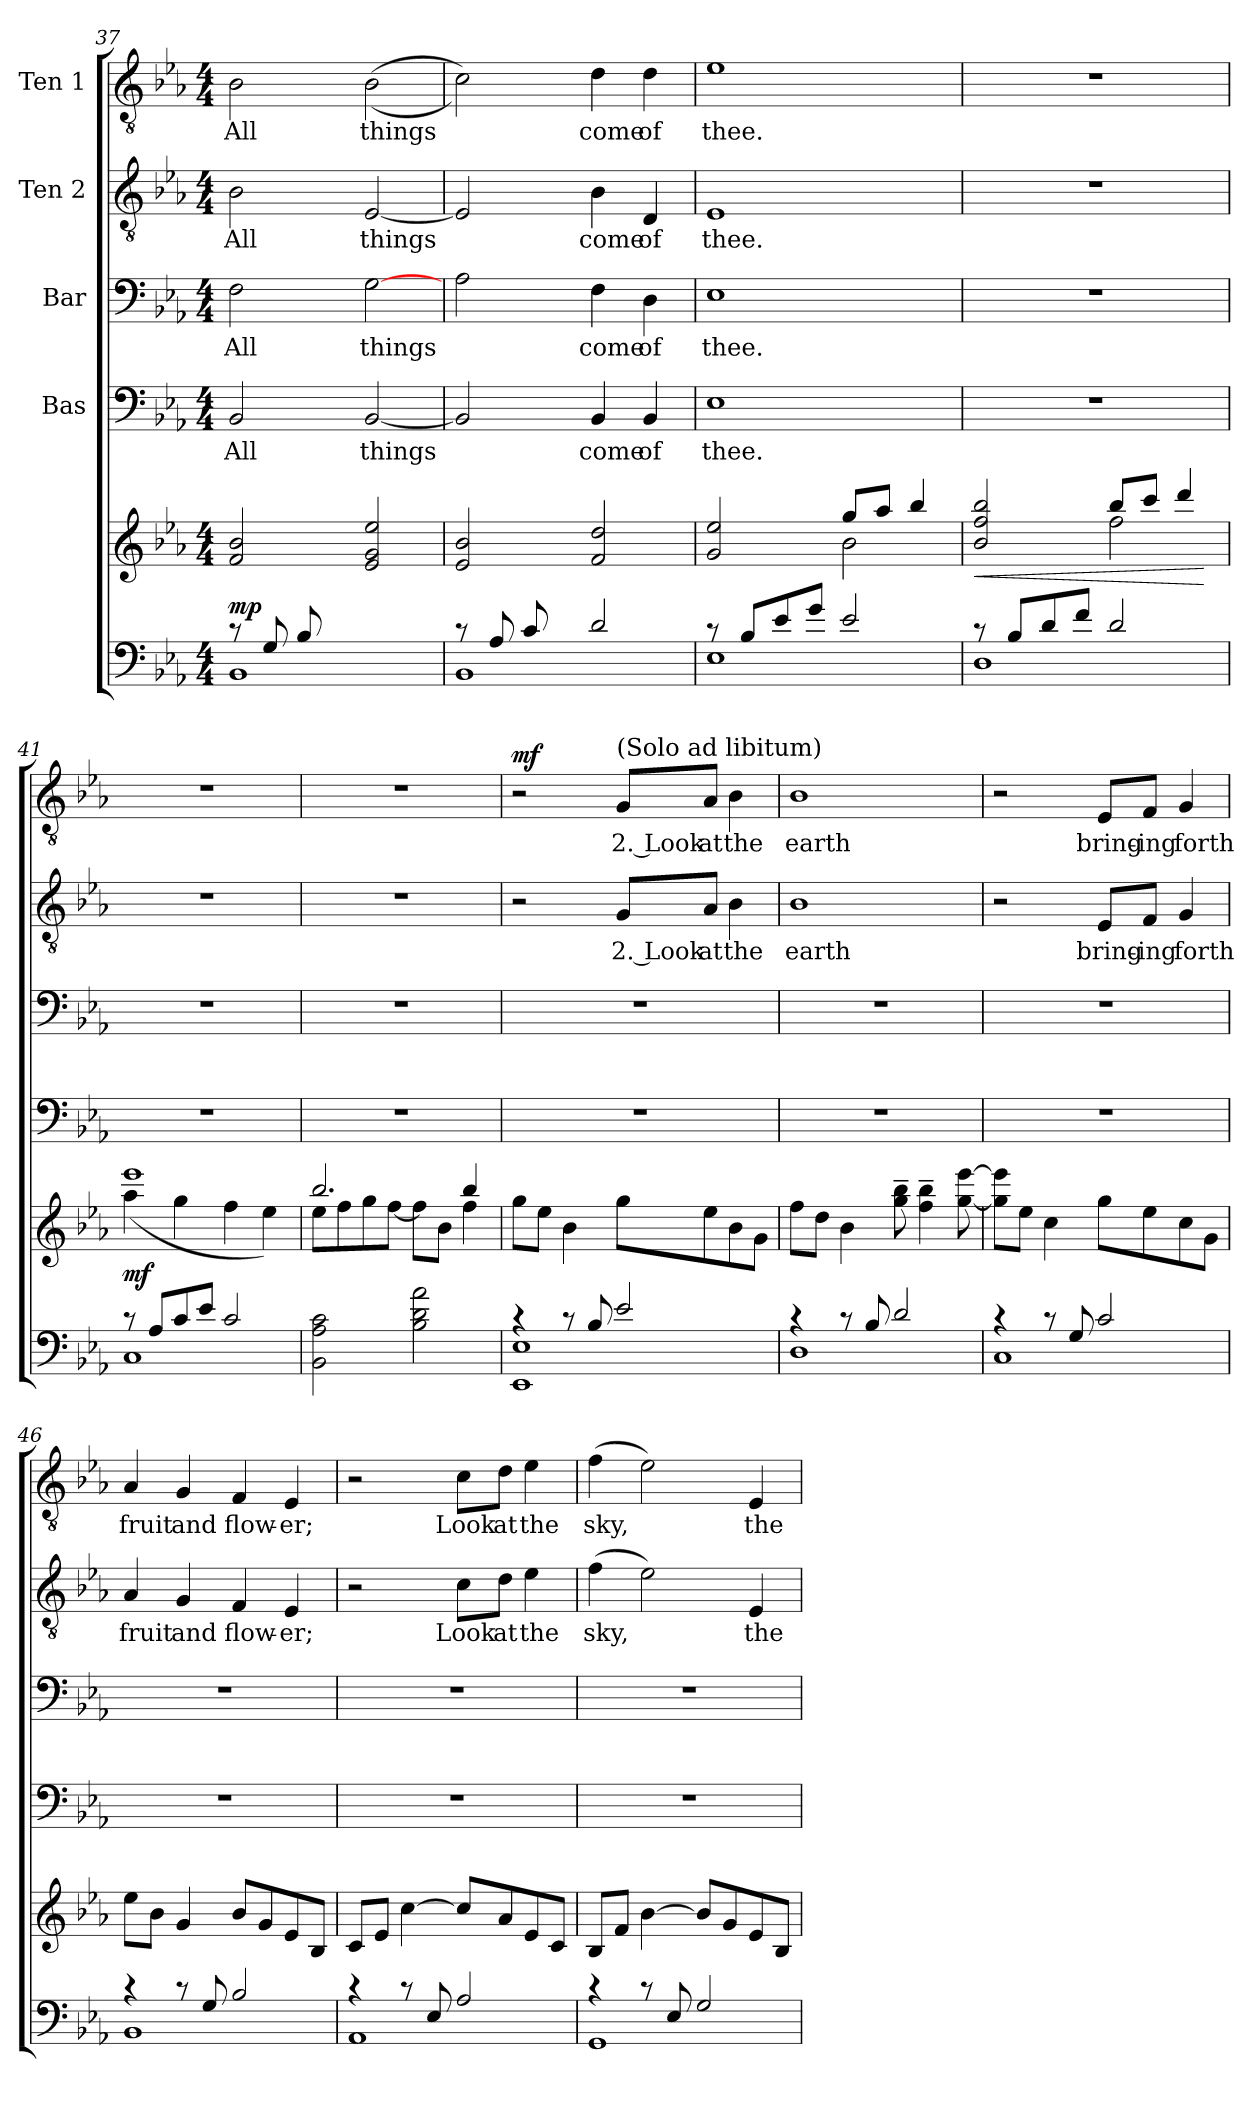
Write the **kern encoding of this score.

**kern	**kern	**dynam	**kern	**text	**kern	**text	**kern	**text	**kern	**text	**dynam
*part5	*part5	*part5	*part4	*part4	*part3	*part3	*part2	*part2	*part1	*part1	*part1
*staff6	*staff5	*staff5/6	*staff4	*staff4	*staff3	*staff3	*staff2	*staff2	*staff1	*staff1	*staff1
*	*	*	*I"Bas	*	*I"Bar	*	*I"Ten 2	*	*I"Ten 1	*	*
*clefF4	*clefG2	*	*clefF4	*	*clefF4	*	*clefGv2	*	*clefGv2	*	*
*k[b-e-a-]	*k[b-e-a-]	*	*k[b-e-a-]	*	*k[b-e-a-]	*	*k[b-e-a-]	*	*k[b-e-a-]	*	*
*E-:	*E-:	*	*E-:	*	*E-:	*	*E-:	*	*E-:	*	*
*M4/4	*M4/4	*	*M4/4	*	*M4/4	*	*M4/4	*	*M4/4	*	*
=37	=37	=37	=37	=37	=37	=37	=37	=37	=37	=37	=37
*^	*^	*	*	*	*	*	*	*	*	*	*
!	!	!	!	!LO:DY:a=2	!	!LO:LY:b	!	!LO:LY:b	!	!LO:LY:b	!	!LO:LY:b	!
8rc	1BB-	2f/ 2b-/	4.ryy	mp	2BB-/	All	2F\	All	2B-\	All	2B-\	All	.
8G/L	.	.	.	.	.	.	.	.	.	.	.	.	.
8B-/	.	.	.	.	.	.	.	.	.	.	.	.	.
8ryy	.	.	8e-\J	.	.	.	.	.	.	.	.	.	.
!	!	!	!	!	!	!LO:LY:b	!	!LO:LY:b	!	!LO:LY:b	!	!LO:LY:b	!
2ryy	.	2e-/ 2g/ 2ee-/	2ryy	.	[2BB-/	things	[2G\	things	[2E-/	things	((2B-\	things	.
=38	=38	=38	=38	=38	=38	=38	=38	=38	=38	=38	=38	=38	=38
8rc	1BB-	2e-/ 2b-/	4.ryy	.	2BB-/]	.	2A-\	.	2E-/]	.	2c\))	.	.
8A-/L	.	.	.	.	.	.	.	.	.	.	.	.	.
8c/	.	.	.	.	.	.	.	.	.	.	.	.	.
8ryy	.	.	8e-\J	.	.	.	.	.	.	.	.	.	.
!	!	!	!	!	!	!LO:LY:b	!	!LO:LY:b	!	!LO:LY:b	!	!LO:LY:b	!
2d/	.	2f/ 2dd/	2ryy	.	4BB-/	come	4F\	come	4B-\	come	4d\	come	.
!	!	!	!	!	!	!LO:LY:b	!	!LO:LY:b	!	!LO:LY:b	!	!LO:LY:b	!
.	.	.	.	.	4BB-/	of	4D\	of	4D/	of	4d\	of	.
=39	=39	=39	=39	=39	=39	=39	=39	=39	=39	=39	=39	=39	=39
!	!	!	!	!	!	!LO:LY:b	!	!LO:LY:b	!	!LO:LY:b	!	!LO:LY:b	!
8rc	1E-	2g/ 2ee-/	2ryy	.	1E-	thee.	1E-	thee.	1E-	thee.	1e-	thee.	.
8B-/L	.	.	.	.	.	.	.	.	.	.	.	.	.
8e-/	.	.	.	.	.	.	.	.	.	.	.	.	.
8g/J	.	.	.	.	.	.	.	.	.	.	.	.	.
2e-/	.	8gg/L	2b-\	.	.	.	.	.	.	.	.	.	.
.	.	8aa-/J	.	.	.	.	.	.	.	.	.	.	.
.	.	4bb-/	.	.	.	.	.	.	.	.	.	.	.
=40	=40	=40	=40	=40	=40	=40	=40	=40	=40	=40	=40	=40	=40
!	!	!	!	!LO:HP:b	!	!	!	!	!	!	!	!	!
8rc	1D	2b-/ 2ff/ 2bb-/	2ryy	<	1r	.	1r	.	1r	.	1r	.	.
8B-/L	.	.	.	.	.	.	.	.	.	.	.	.	.
8d/	.	.	.	.	.	.	.	.	.	.	.	.	.
8f/J	.	.	.	.	.	.	.	.	.	.	.	.	.
2d/	.	8bb-/L	2ff\	.	.	.	.	.	.	.	.	.	.
.	.	8ccc/J	.	.	.	.	.	.	.	.	.	.	.
.	.	4ddd/	.	.	.	.	.	.	.	.	.	.	.
*v	*v	*	*	*	*	*	*	*	*	*	*	*	*
*	*v	*v	*	*	*	*	*	*	*	*	*	*
.	.	[	.	.	.	.	.	.	.	.	.
!!LO:PB:g=z
=41	=41	=41	=41	=41	=41	=41	=41	=41	=41	=41	=41
*^	*^	*	*	*	*	*	*	*	*	*	*
!	!	!	!	!LO:DY:a=2	!	!	!	!	!	!	!	!	!
8rc	1C	1eee-	(4aa-\	mf	1r	.	1r	.	1r	.	1r	.	.
8A-/L	.	.	.	.	.	.	.	.	.	.	.	.	.
8c/	.	.	4gg\	.	.	.	.	.	.	.	.	.	.
8e-/J	.	.	.	.	.	.	.	.	.	.	.	.	.
2c/	.	.	4ff\	.	.	.	.	.	.	.	.	.	.
.	.	.	4ee-\)	.	.	.	.	.	.	.	.	.	.
*v	*v	*	*	*	*	*	*	*	*	*	*	*	*
=42	=42	=42	=42	=42	=42	=42	=42	=42	=42	=42	=42	=42
2BB-\ 2A-\ 2c\	2.bb-/	8ee-\L	.	1r	.	1r	.	1r	.	1r	.	.
.	.	8ff\	.	.	.	.	.	.	.	.	.	.
.	.	8gg\	.	.	.	.	.	.	.	.	.	.
.	.	[8ff\J	.	.	.	.	.	.	.	.	.	.
2B-\ 2d\ 2a-\	.	8ff\L]	.	.	.	.	.	.	.	.	.	.
.	.	8b-\J	.	.	.	.	.	.	.	.	.	.
.	4bb-/	4ff\	.	.	.	.	.	.	.	.	.	.
=43	=43	=43	=43	=43	=43	=43	=43	=43	=43	=43	=43	=43
*^	*	*	*	*	*	*	*	*	*	*	*	*
!	!	!	!	!	!	!	!	!	!	!	!	!	!LO:DY:a
*	*	*v	*v	*	*	*	*	*	*	*	*	*	*
4rc	1EE- 1E-	8gg\L	.	1r	.	1r	.	2r	.	2r	.	mf
.	.	8ee-\J	.	.	.	.	.	.	.	.	.	.
8rc	.	4b-\	.	.	.	.	.	.	.	.	.	.
8B-/	.	.	.	.	.	.	.	.	.	.	.	.
!	!	!	!	!	!	!	!	!	!	!LO:TX:a:t=(Solo ad libitum)	!	!
!	!	!	!	!	!	!	!	!	!LO:LY:b	!	!LO:LY:b	!
2e-/	.	8gg\L	.	.	.	.	.	8G/L	2. Look	8G/L	2. Look	.
!	!	!	!	!	!	!	!	!	!LO:LY:b	!	!LO:LY:b	!
.	.	8ee-\	.	.	.	.	.	8A-/J	at	8A-/J	at	.
!	!	!	!	!	!	!	!	!	!LO:LY:b	!	!LO:LY:b	!
.	.	8b-\	.	.	.	.	.	4B-\	the	4B-\	the	.
.	.	8g\J	.	.	.	.	.	.	.	.	.	.
=44	=44	=44	=44	=44	=44	=44	=44	=44	=44	=44	=44	=44
!	!	!	!	!	!	!	!	!	!LO:LY:b	!	!LO:LY:b	!
4rc	1D	8ff\L	.	1r	.	1r	.	1B-	earth	1B-	earth	.
.	.	8dd\J	.	.	.	.	.	.	.	.	.	.
8rc	.	4b-\	.	.	.	.	.	.	.	.	.	.
8B-/	.	.	.	.	.	.	.	.	.	.	.	.
2d/	.	8gg\~ 8bb-\~	.	.	.	.	.	.	.	.	.	.
.	.	4ff\~ 4bb-\~	.	.	.	.	.	.	.	.	.	.
.	.	[8gg\ [8eee-\	.	.	.	.	.	.	.	.	.	.
=45	=45	=45	=45	=45	=45	=45	=45	=45	=45	=45	=45	=45
4rc	1C	8gg\] 8eee-\]L	.	1r	.	1r	.	2r	.	2r	.	.
.	.	8ee-\J	.	.	.	.	.	.	.	.	.	.
8rc	.	4cc\	.	.	.	.	.	.	.	.	.	.
8G/	.	.	.	.	.	.	.	.	.	.	.	.
!	!	!	!	!	!	!	!	!	!LO:LY:b	!	!LO:LY:b	!
2c/	.	8gg\L	.	.	.	.	.	8E-/L	bring-	8E-/L	bring-	.
!	!	!	!	!	!	!	!	!	!LO:LY:b	!	!LO:LY:b	!
.	.	8ee-\	.	.	.	.	.	8F/J	-ing	8F/J	-ing	.
!	!	!	!	!	!	!	!	!	!LO:LY:b	!	!LO:LY:b	!
.	.	8cc\	.	.	.	.	.	4G/	forth	4G/	forth	.
.	.	8g\J	.	.	.	.	.	.	.	.	.	.
!!LO:LB:g=z
=46	=46	=46	=46	=46	=46	=46	=46	=46	=46	=46	=46	=46
!	!	!	!	!	!	!	!	!	!LO:LY:b	!	!LO:LY:b	!
4rc	1BB-	8ee-\L	.	1r	.	1r	.	4A-/	fruit	4A-/	fruit	.
.	.	8b-\J	.	.	.	.	.	.	.	.	.	.
!	!	!	!	!	!	!	!	!	!LO:LY:b	!	!LO:LY:b	!
8rc	.	4g/	.	.	.	.	.	4G/	and	4G/	and	.
8G/	.	.	.	.	.	.	.	.	.	.	.	.
!	!	!	!	!	!	!	!	!	!LO:LY:b	!	!LO:LY:b	!
2B-/	.	8b-/L	.	.	.	.	.	4F/	flow-	4F/	flow-	.
.	.	8g/	.	.	.	.	.	.	.	.	.	.
!	!	!	!	!	!	!	!	!	!LO:LY:b	!	!LO:LY:b	!
.	.	8e-/	.	.	.	.	.	4E-/	-er;	4E-/	-er;	.
.	.	8B-/J	.	.	.	.	.	.	.	.	.	.
=47	=47	=47	=47	=47	=47	=47	=47	=47	=47	=47	=47	=47
4rc	1AA-	8c/L	.	1r	.	1r	.	2r	.	2r	.	.
.	.	8e-/J	.	.	.	.	.	.	.	.	.	.
8rc	.	[4cc\	.	.	.	.	.	.	.	.	.	.
8E-/	.	.	.	.	.	.	.	.	.	.	.	.
!	!	!	!	!	!	!	!	!	!LO:LY:b	!	!LO:LY:b	!
2A-/	.	8cc/L]	.	.	.	.	.	8c\L	Look	8c\L	Look	.
!	!	!	!	!	!	!	!	!	!LO:LY:b	!	!LO:LY:b	!
.	.	8a-/	.	.	.	.	.	8d\J	at	8d\J	at	.
!	!	!	!	!	!	!	!	!	!LO:LY:b	!	!LO:LY:b	!
.	.	8e-/	.	.	.	.	.	4e-\	the	4e-\	the	.
.	.	8c/J	.	.	.	.	.	.	.	.	.	.
=48	=48	=48	=48	=48	=48	=48	=48	=48	=48	=48	=48	=48
!	!	!	!	!	!	!	!	!	!LO:LY:b	!	!LO:LY:b	!
4rc	1GG	8B-/L	.	1r	.	1r	.	(>4f\	sky,	(>4f\	sky,	.
.	.	8f/J	.	.	.	.	.	.	.	.	.	.
8rc	.	[4b-\	.	.	.	.	.	2e-\)	.	2e-\)	.	.
8E-/	.	.	.	.	.	.	.	.	.	.	.	.
2G/	.	8b-/L]	.	.	.	.	.	.	.	.	.	.
.	.	8g/	.	.	.	.	.	.	.	.	.	.
!	!	!	!	!	!	!	!	!	!LO:LY:b	!	!LO:LY:b	!
.	.	8e-/	.	.	.	.	.	4E-/	the	4E-/	the	.
.	.	8B-/J	.	.	.	.	.	.	.	.	.	.
*v	*v	*	*	*	*	*	*	*	*	*	*	*
=	=	=	=	=	=	=	=	=	=	=	=
*-	*-	*-	*-	*-	*-	*-	*-	*-	*-	*-	*-
